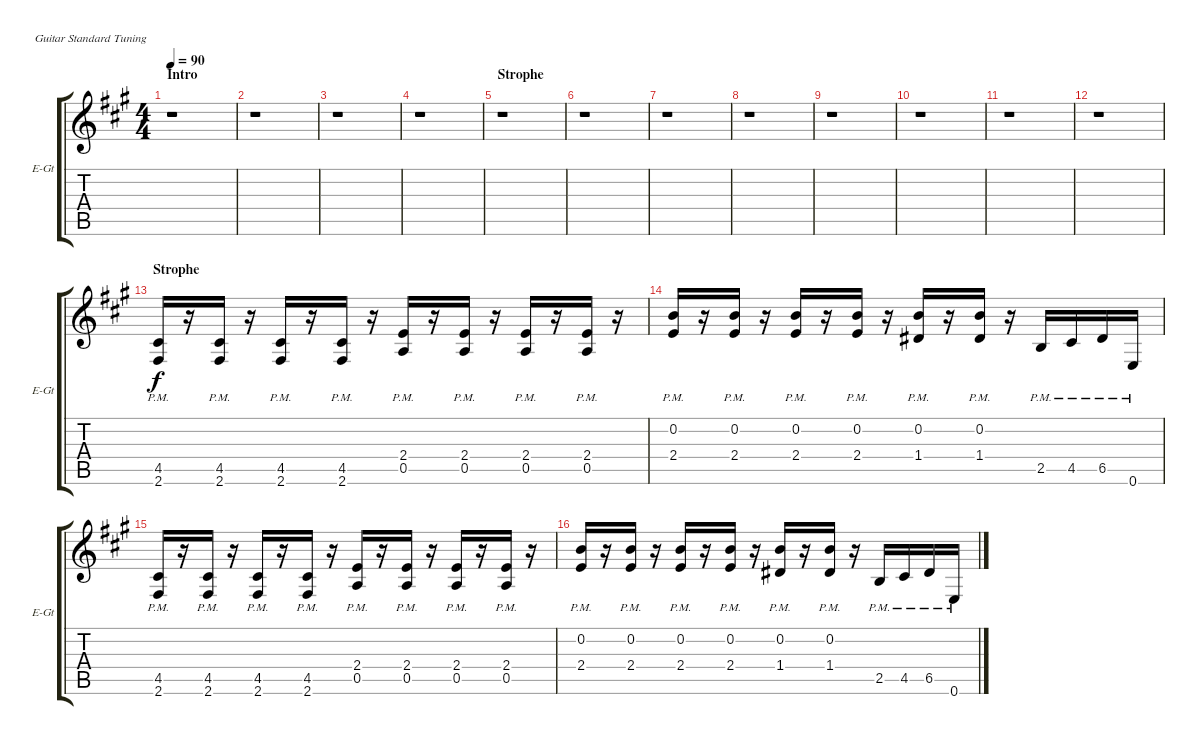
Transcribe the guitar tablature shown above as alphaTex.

\bracketExtendMode groupsimilarinstruments
\singleTrackTrackNamePolicy allsystems
\multiTrackTrackNamePolicy allsystems
\firstSystemTrackNameOrientation horizontal
\otherSystemsTrackNameOrientation horizontal
\track ("E GT 3" "E-Gt") {instrument electricguitarclean}
\staff {score tabs}
\tuning (E4 B3 G3 D3 A2 E2)
\ts (4 4)
\section ("" "Intro")
\scale
0.480663
\tempo 90
\accidentals auto
\clef g2
\ottava regular
\simile none
\ks a
r.1{dy f instrument electricguitarclean} |
\scale
0.259669 r.1 |
\scale
0.259669 r.1 |
\scale
0.333333 r.1 |
\section ("" "Strophe")
\scale
0.333333 r.1 |
\scale
0.333333 r.1 |
\scale
0.333333 r.1 |
\scale
0.333333 r.1 |
\scale
0.333333 r.1 |
\scale
0.333333 r.1 |
\scale
0.333333 r.1 |
\scale
0.333333 r.1 |
\section ("" "Strophe")
\scale
0.282051 (2.6{pm} 4.5{pm}).16 r.16 (2.6{pm} 4.5{pm}).16 r.16 (2.6{pm} 4.5{pm}).16 r.16 (2.6{pm} 4.5{pm}).16 r.16 (0.5{pm} 2.4{pm}).16 r.16 (0.5{pm} 2.4{pm}).16 r.16 (0.5{pm} 2.4{pm}).16 r.16 (0.5{pm} 2.4{pm}).16 r.16 |
\scale
0.435897 (2.4{pm} 0.2{pm}).16 r.16 (2.4{pm} 0.2{pm}).16 r.16 (2.4{pm} 0.2{pm}).16 r.16 (2.4{pm} 0.2{pm}).16 r.16 (1.4{pm} 0.2{pm}).16 r.16 (1.4{pm} 0.2{pm}).16 r.16 2.5{pm}.16 4.5{pm}.16 6.5{pm}.16 0.6{pm}.16 |
\scale
0.282051 (2.6{pm} 4.5{pm}).16 r.16 (2.6{pm} 4.5{pm}).16 r.16 (2.6{pm} 4.5{pm}).16 r.16 (2.6{pm} 4.5{pm}).16 r.16 (0.5{pm} 2.4{pm}).16 r.16 (0.5{pm} 2.4{pm}).16 r.16 (0.5{pm} 2.4{pm}).16 r.16 (0.5{pm} 2.4{pm}).16 r.16 |
\scale
0.377778 (2.4{pm} 0.2{pm}).16 r.16 (2.4{pm} 0.2{pm}).16 r.16 (2.4{pm} 0.2{pm}).16 r.16 (2.4{pm} 0.2{pm}).16 r.16 (1.4{pm} 0.2{pm}).16 r.16 (1.4{pm} 0.2{pm}).16 r.16 2.5{pm}.16 4.5{pm}.16 6.5{pm}.16 0.6{pm}.16
